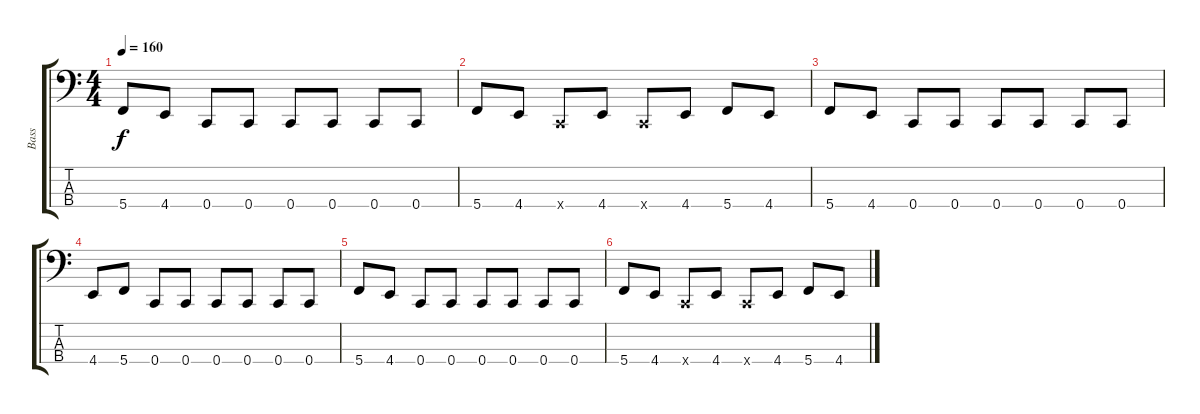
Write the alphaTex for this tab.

\track ("Bass" "Bass") {instrument electricbassfinger}
\staff {score tabs}
\tuning (Eb2 Bb1 F1 C1) {hide}
\ts (4 4)
\tempo 160
\clef f4
\ks c
5.4.8{dy f} 4.4.8 0.4.8 0.4.8 0.4.8 0.4.8 0.4.8 0.4.8 |
5.4.8 4.4.8 0.4{x}.8 4.4.8 0.4{x}.8 4.4.8 5.4.8 4.4.8 |
5.4.8 4.4.8 0.4.8 0.4.8 0.4.8 0.4.8 0.4.8 0.4.8 |
4.4.8 5.4.8 0.4.8 0.4.8 0.4.8 0.4.8 0.4.8 0.4.8 |
5.4.8 4.4.8 0.4.8 0.4.8 0.4.8 0.4.8 0.4.8 0.4.8 |
5.4.8 4.4.8 0.4{x}.8 4.4.8 0.4{x}.8 4.4.8 5.4.8 4.4.8
